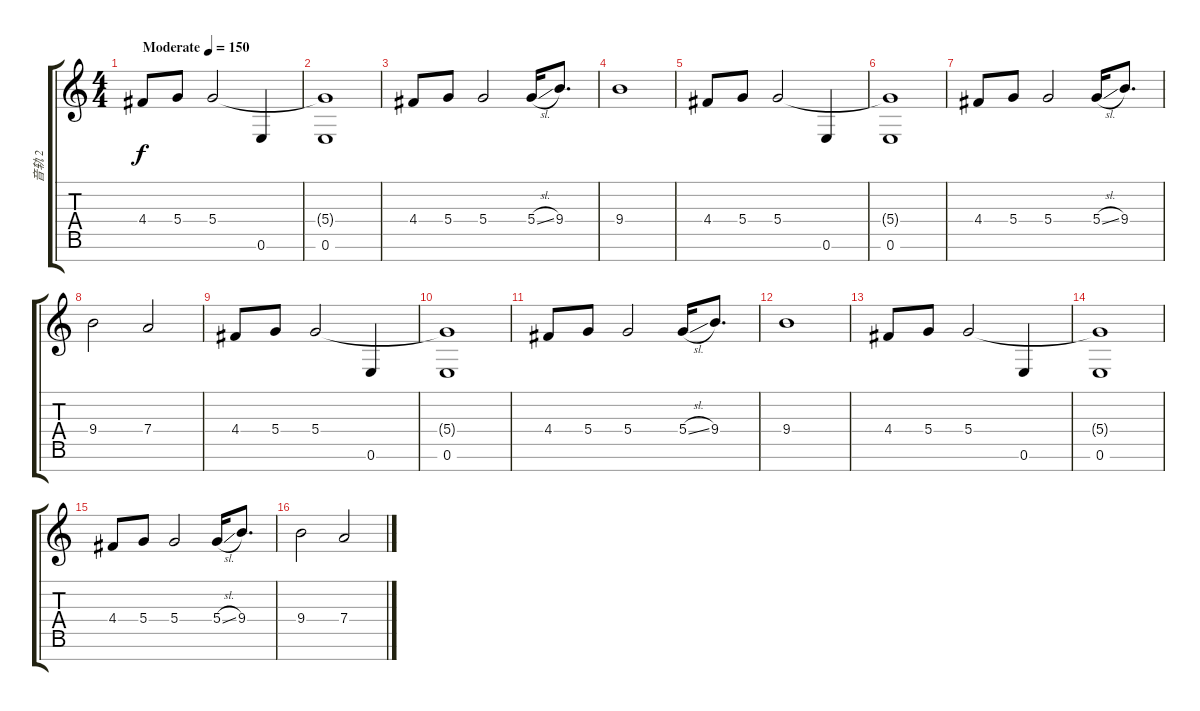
\track ("音轨 2" "音轨 2") {instrument distortionguitar}
\staff {score tabs}
\tuning (E4 B3 G3 D3 A2 E2 B1) {hide}
\ts (4 4)
\tempo (150 "Moderate")
\clef g2
\ks c
4.4.8{dy f instrument distortionguitar} 5.4.8 5.4.2 0.6.4 |
(5.4{t} 0.6).1 |
4.4.8 5.4.8 5.4.2 5.4{sl}.16 9.4.8{d} |
9.4.1 |
4.4.8 5.4.8 5.4.2 0.6.4 |
(5.4{t} 0.6).1 |
4.4.8 5.4.8 5.4.2 5.4{sl}.16 9.4.8{d} |
9.4.2 7.4.2 |
4.4.8 5.4.8 5.4.2 0.6.4 |
(5.4{t} 0.6).1 |
4.4.8 5.4.8 5.4.2 5.4{sl}.16 9.4.8{d} |
9.4.1 |
4.4.8 5.4.8 5.4.2 0.6.4 |
(5.4{t} 0.6).1 |
4.4.8 5.4.8 5.4.2 5.4{sl}.16 9.4.8{d} |
9.4.2 7.4.2
